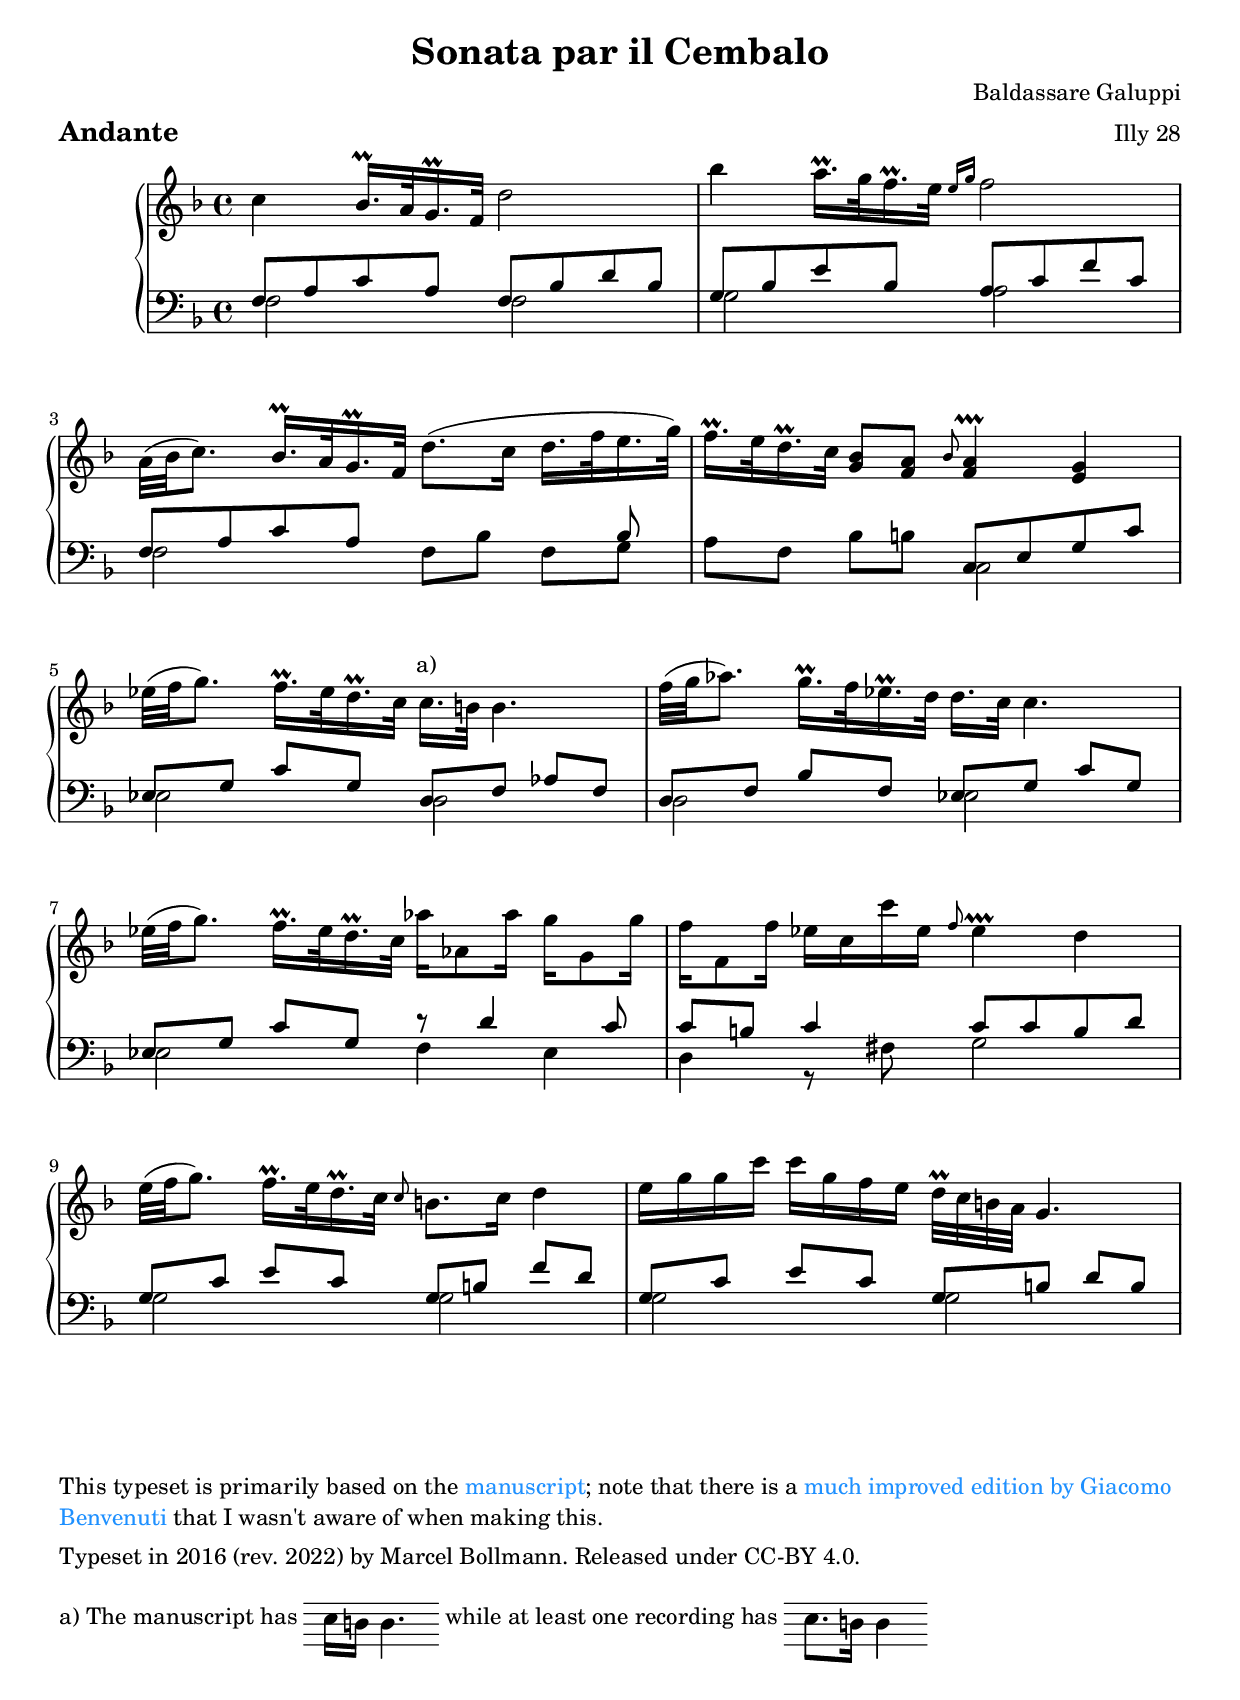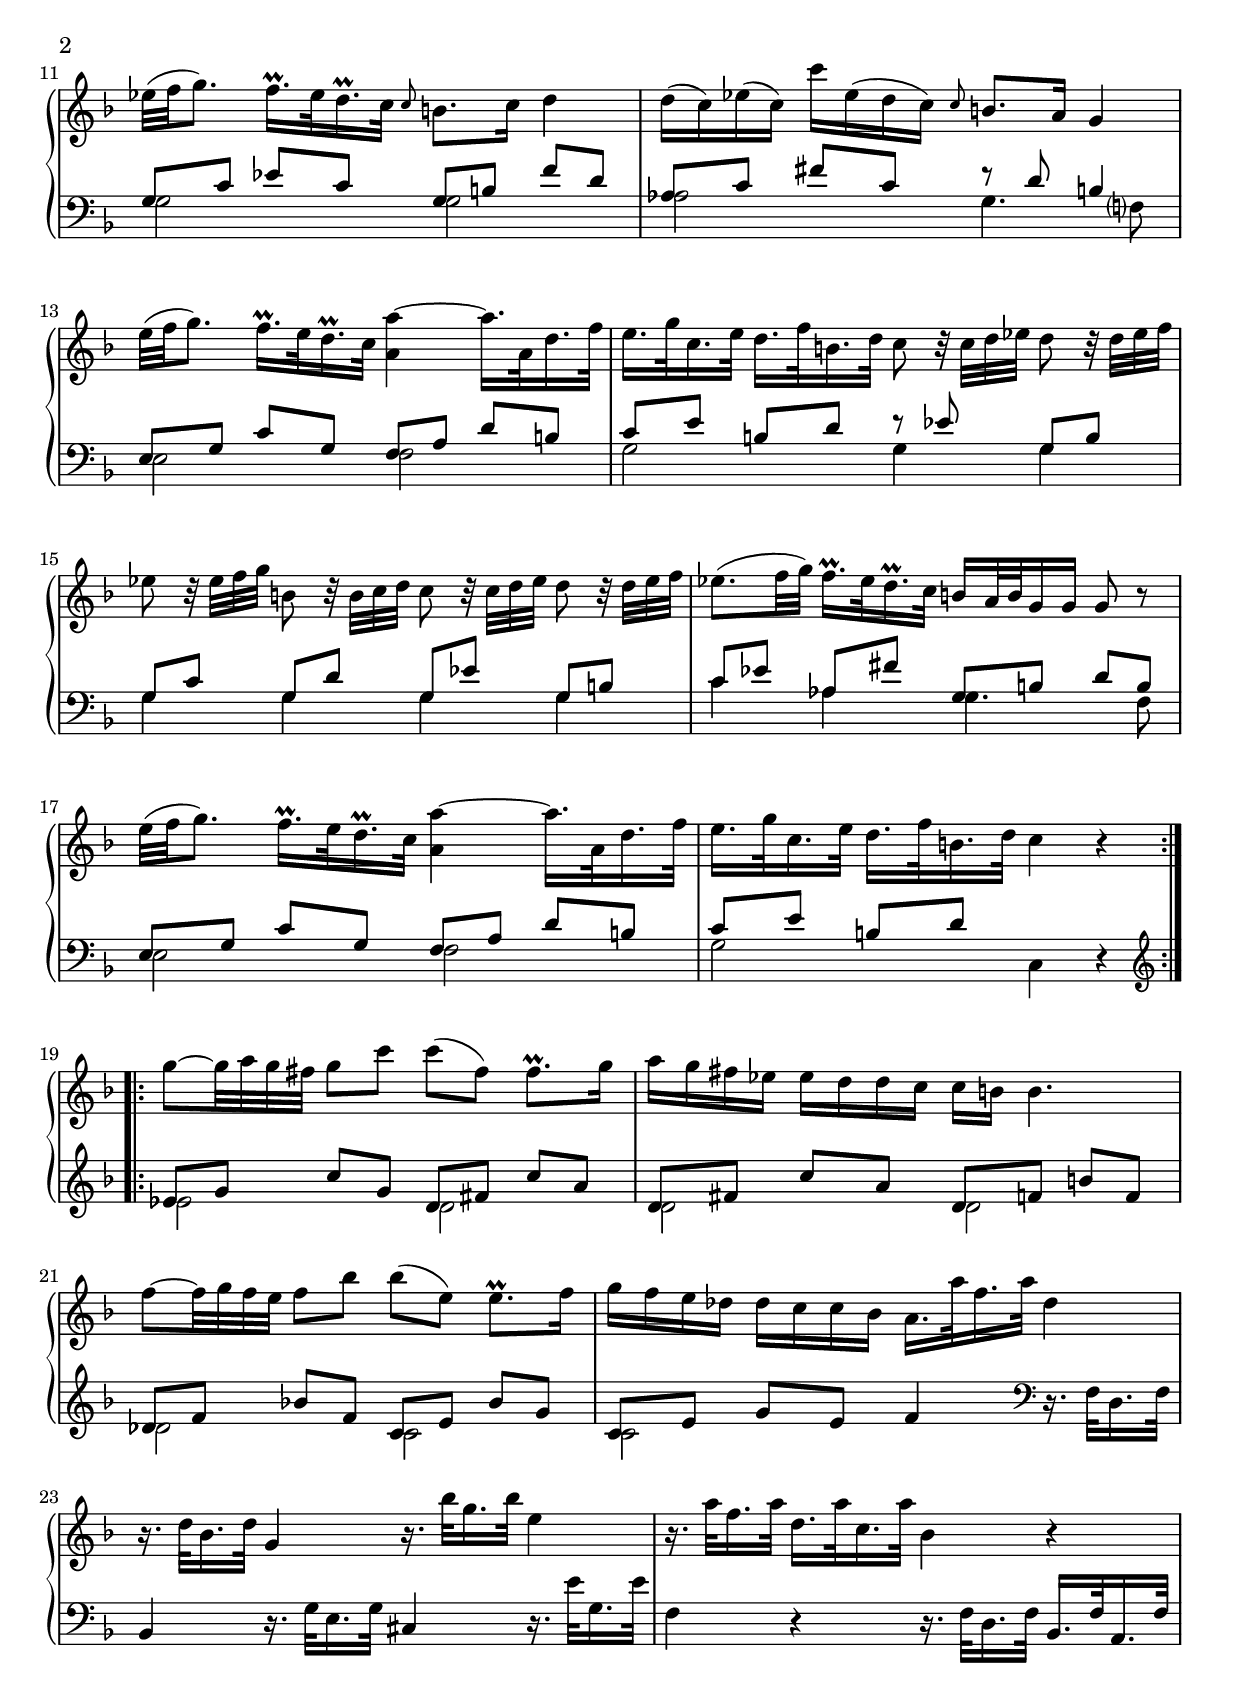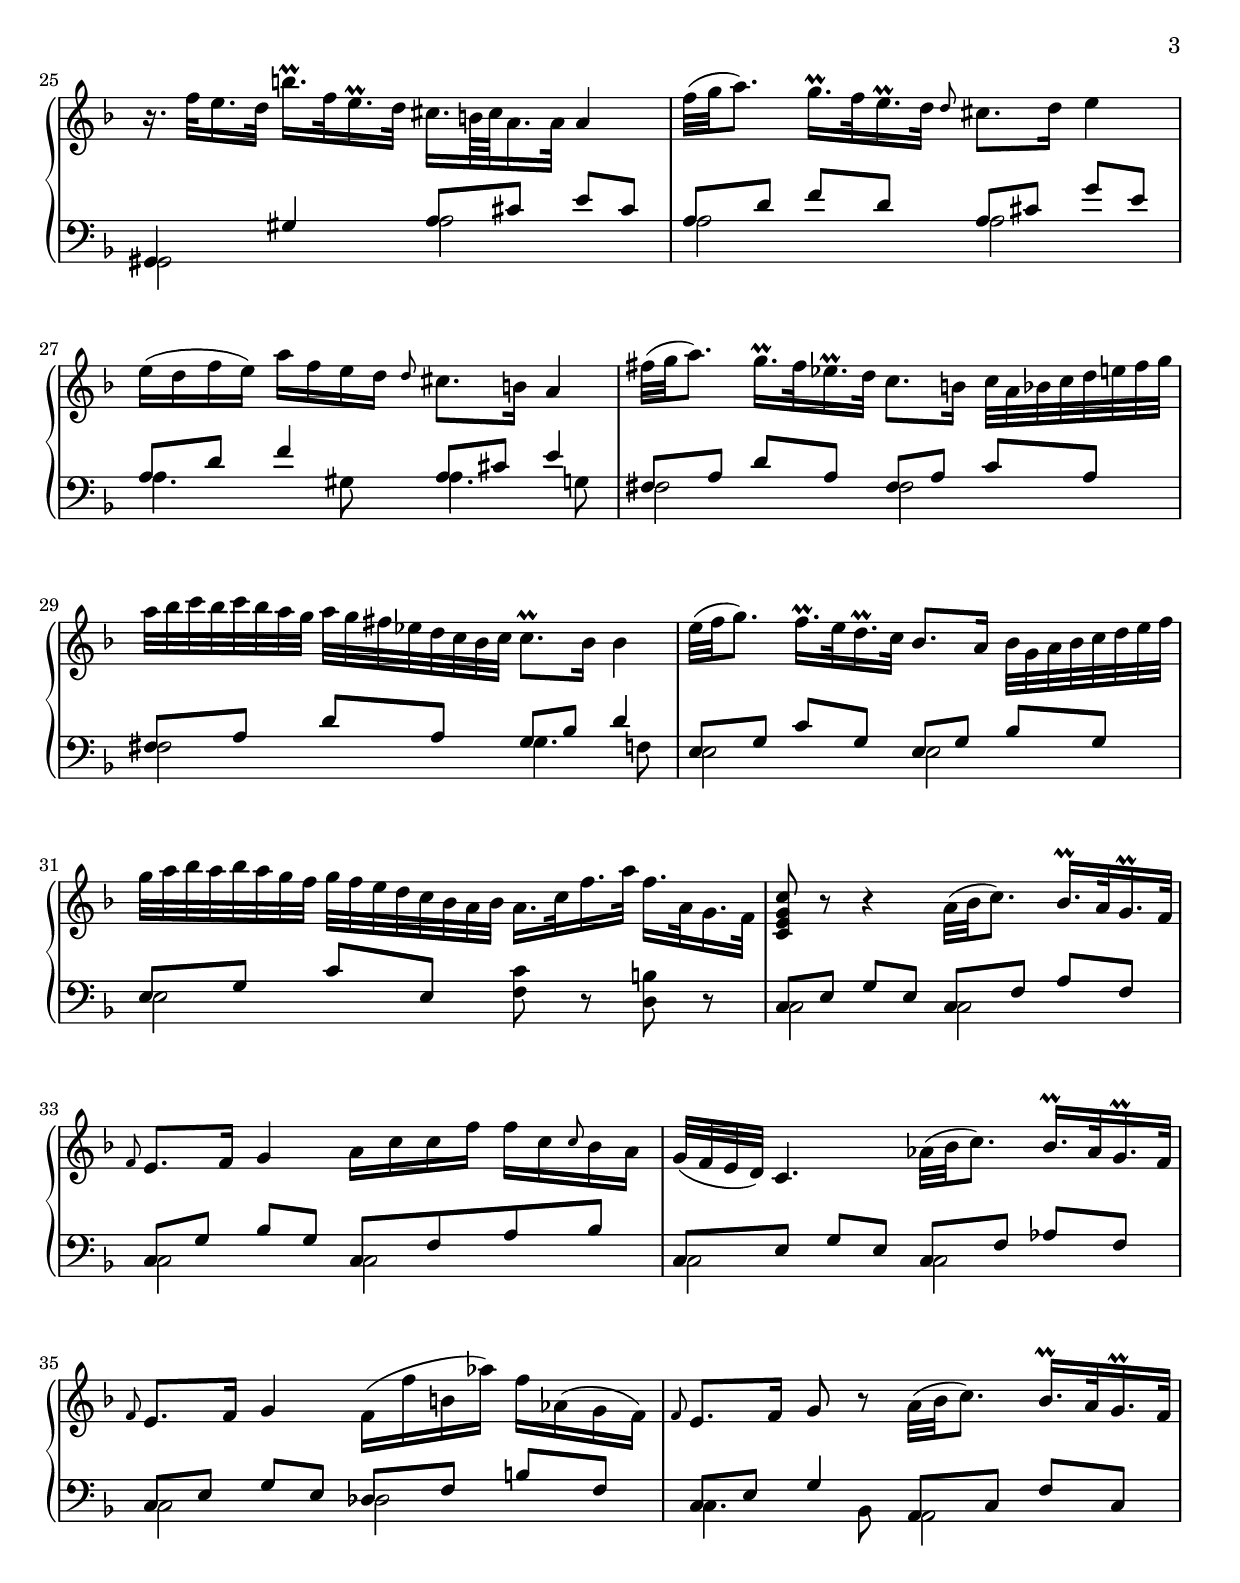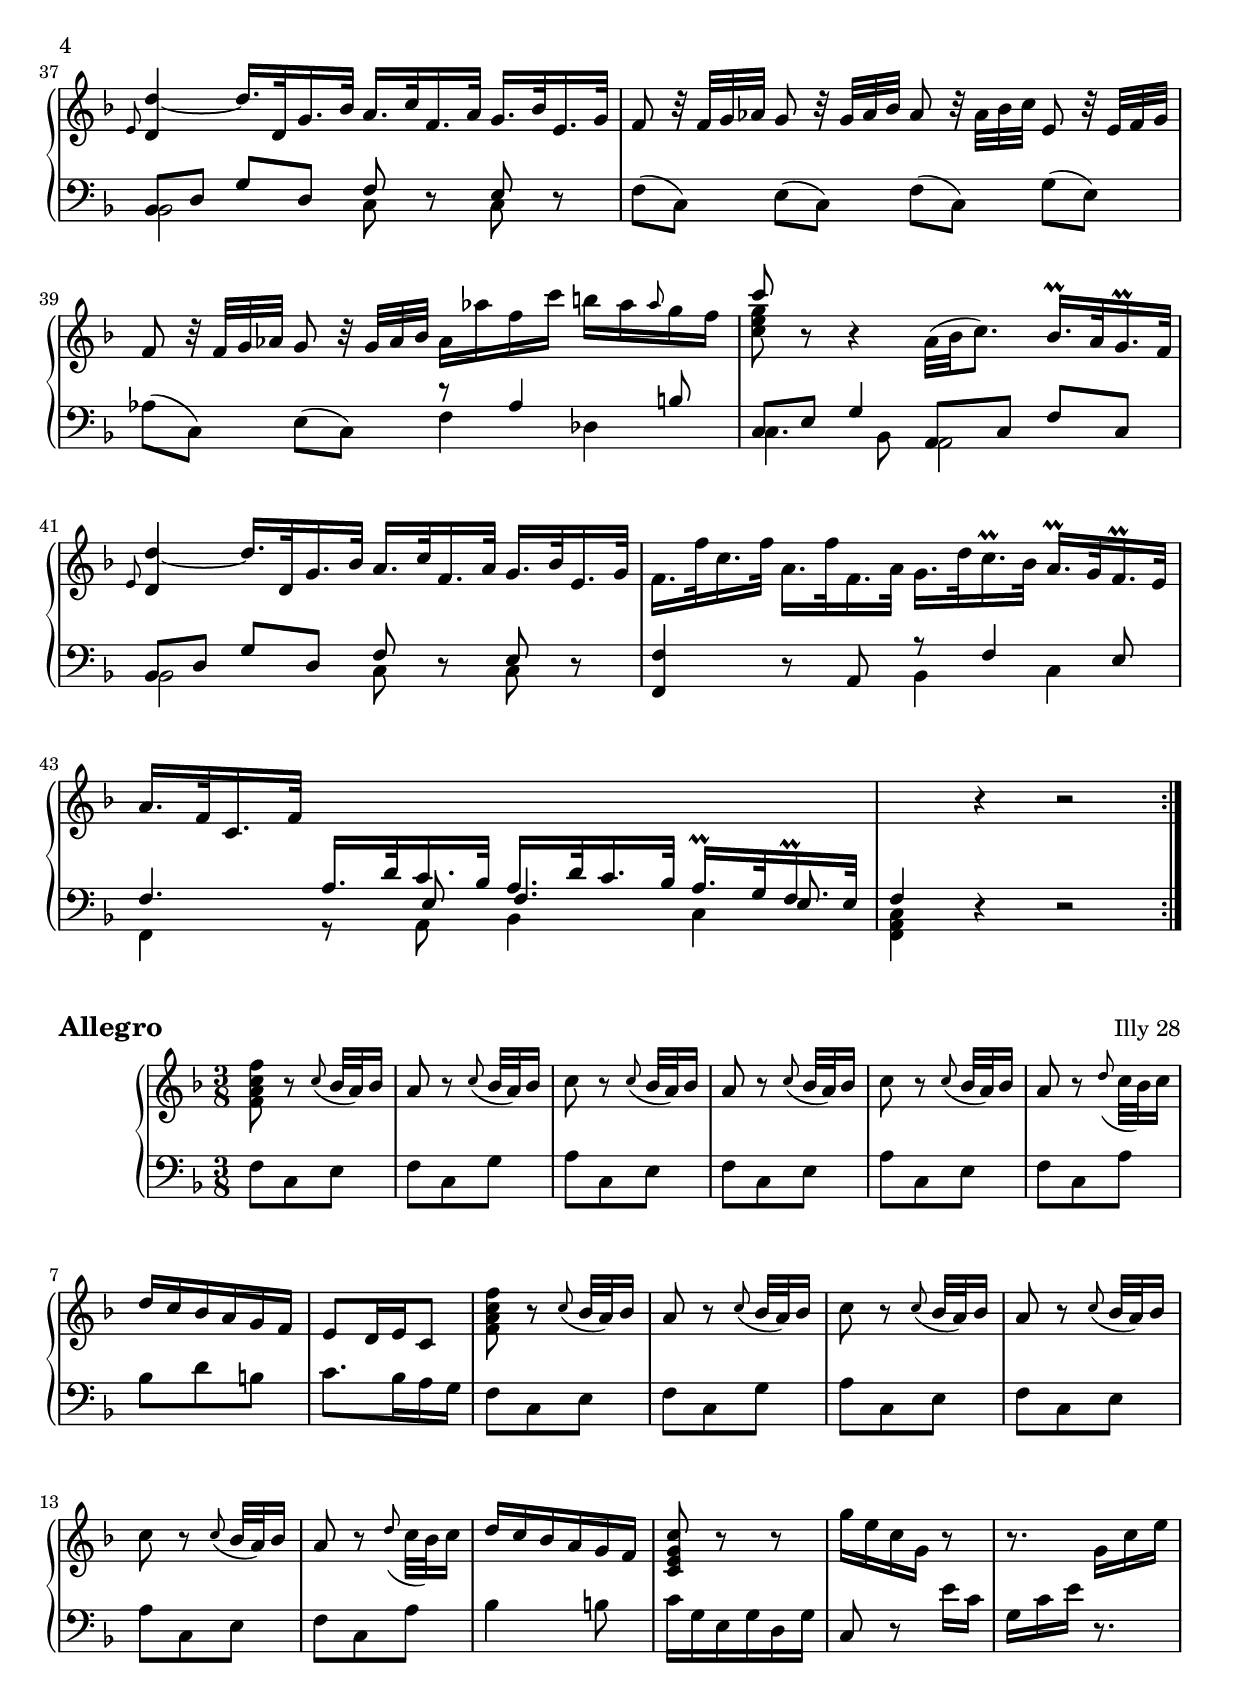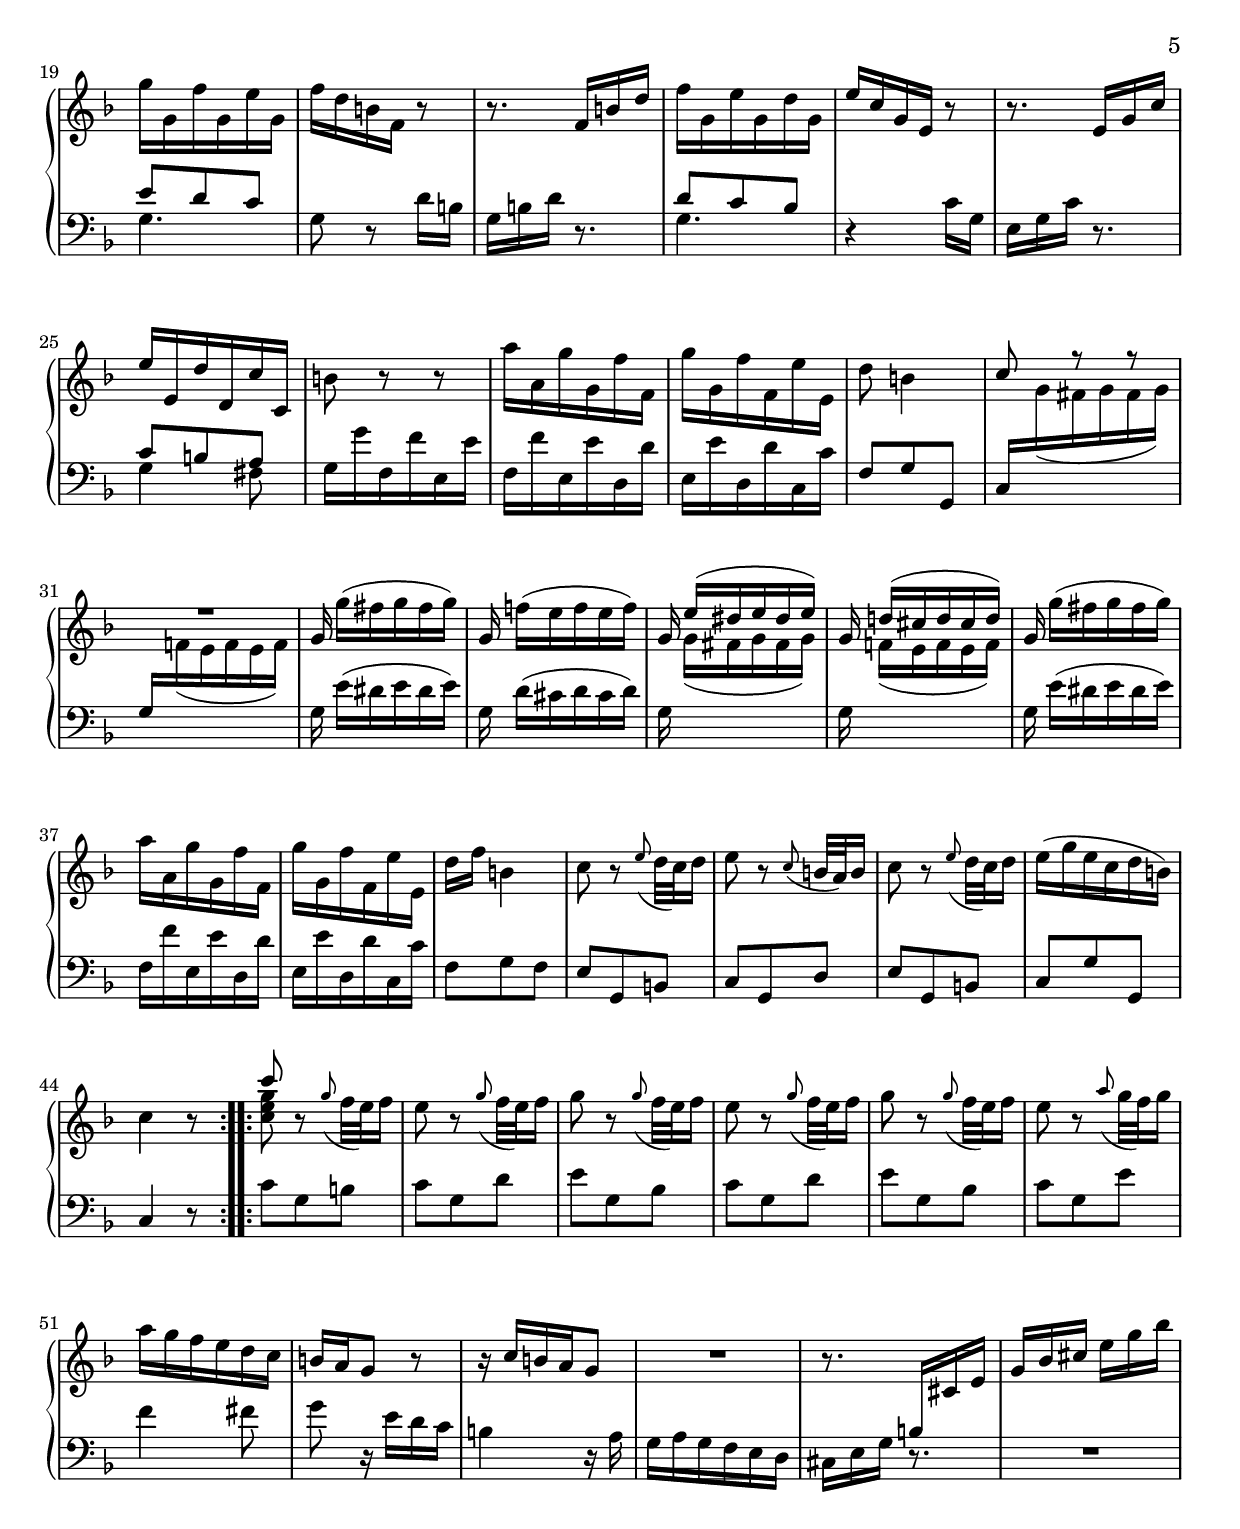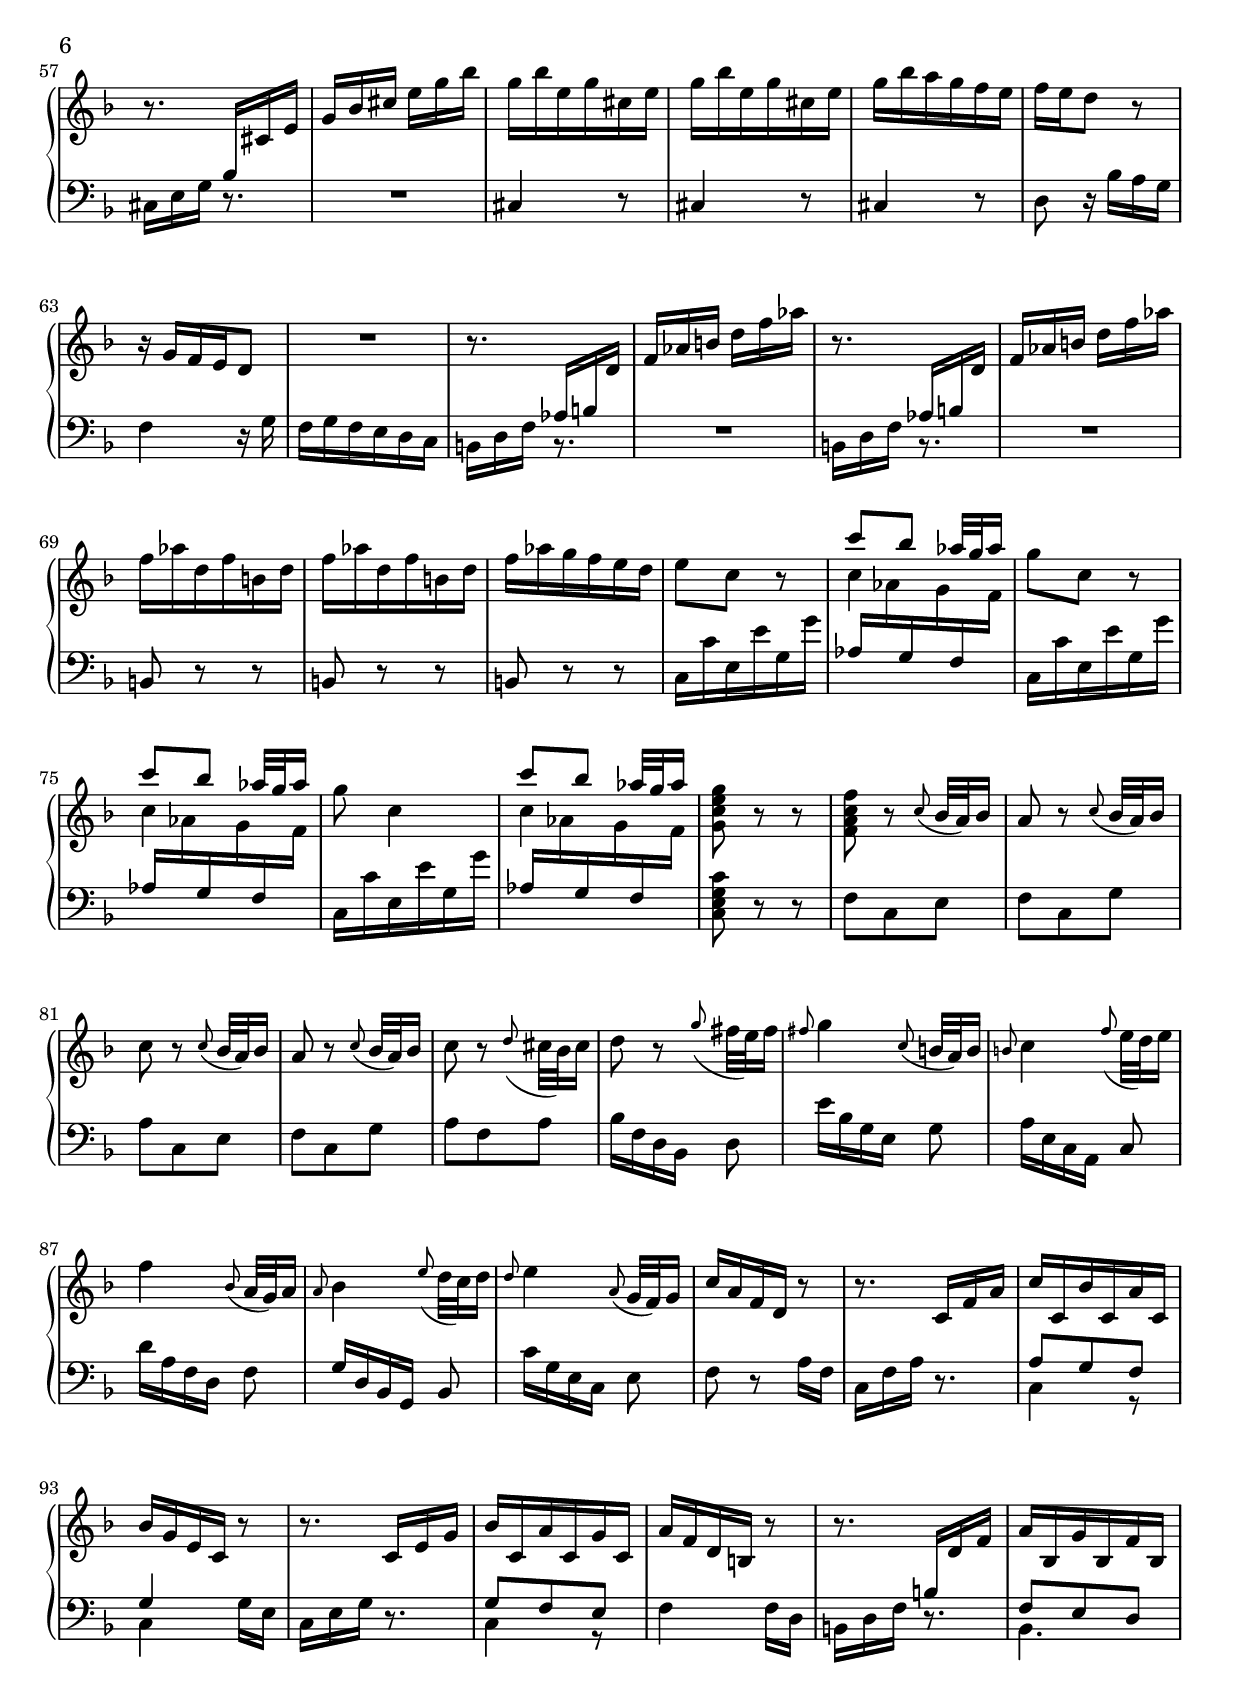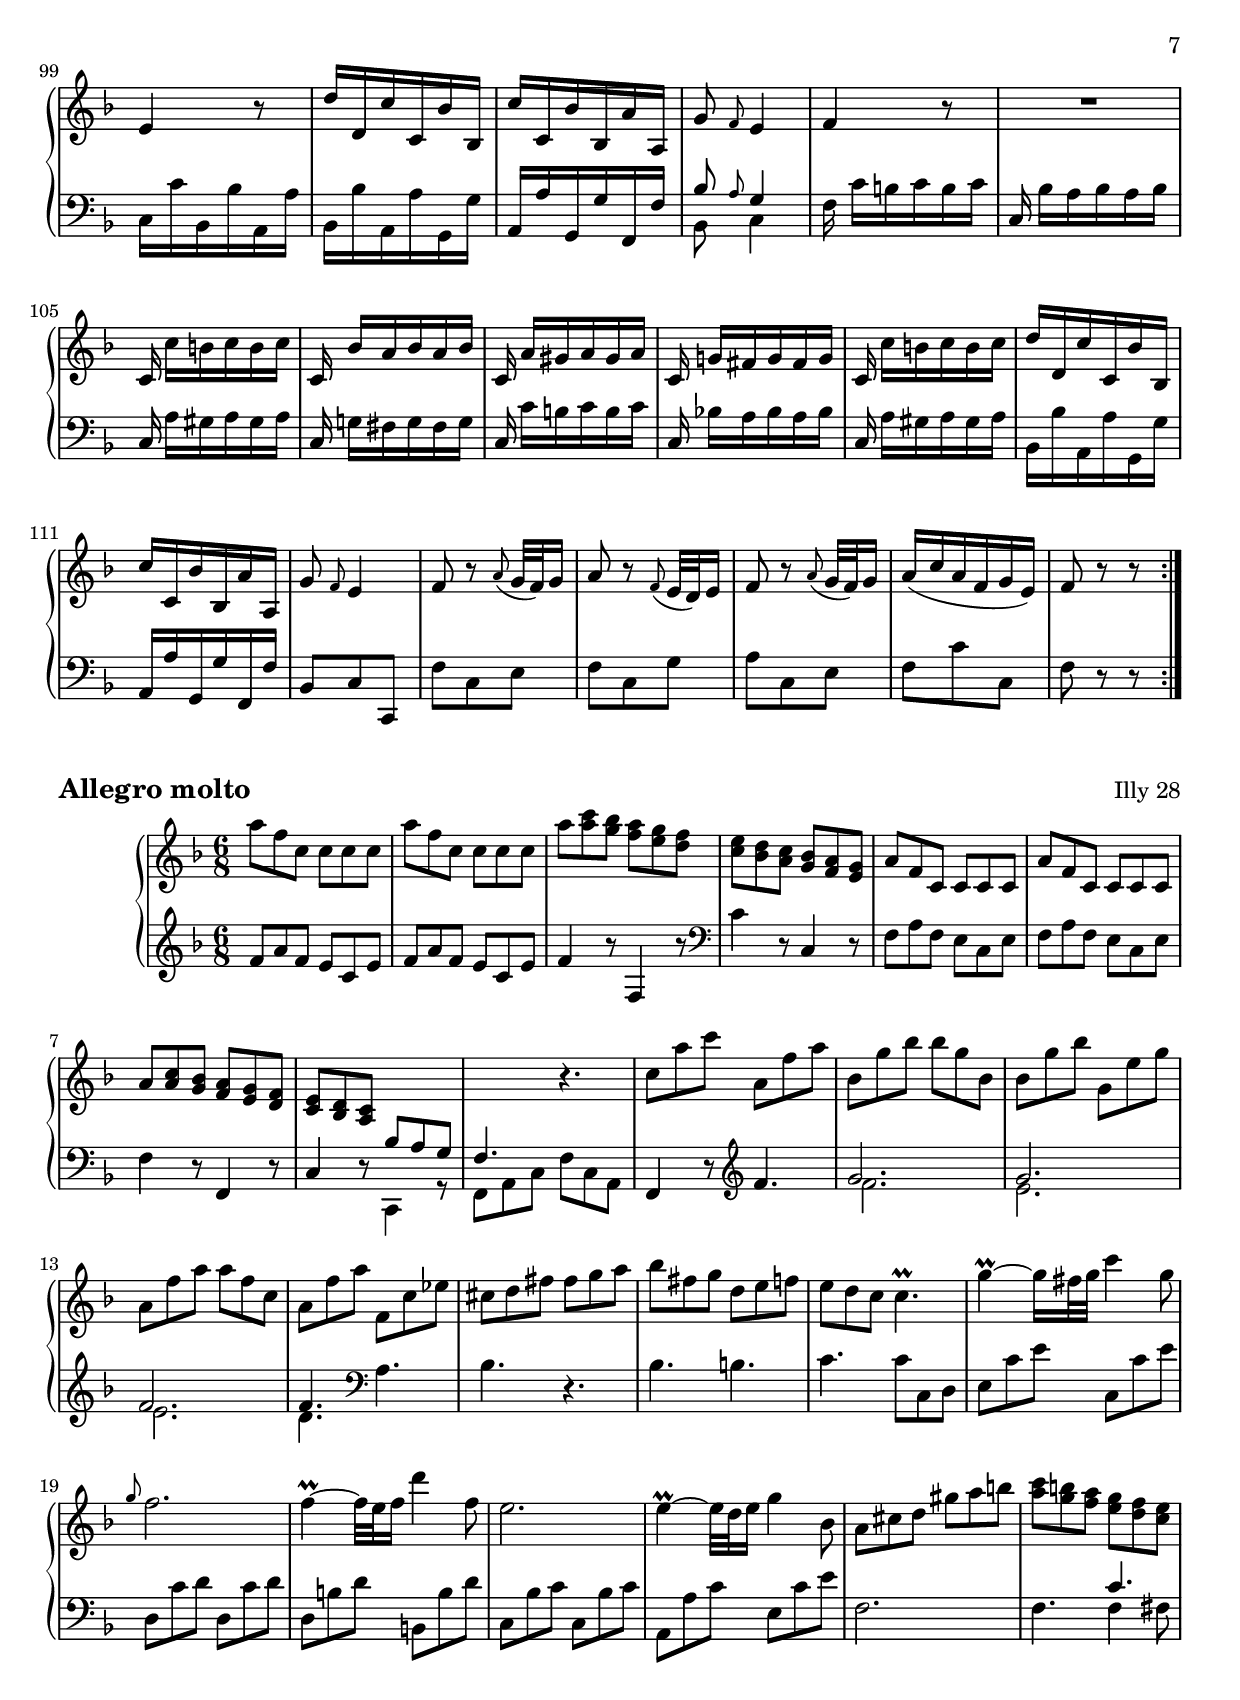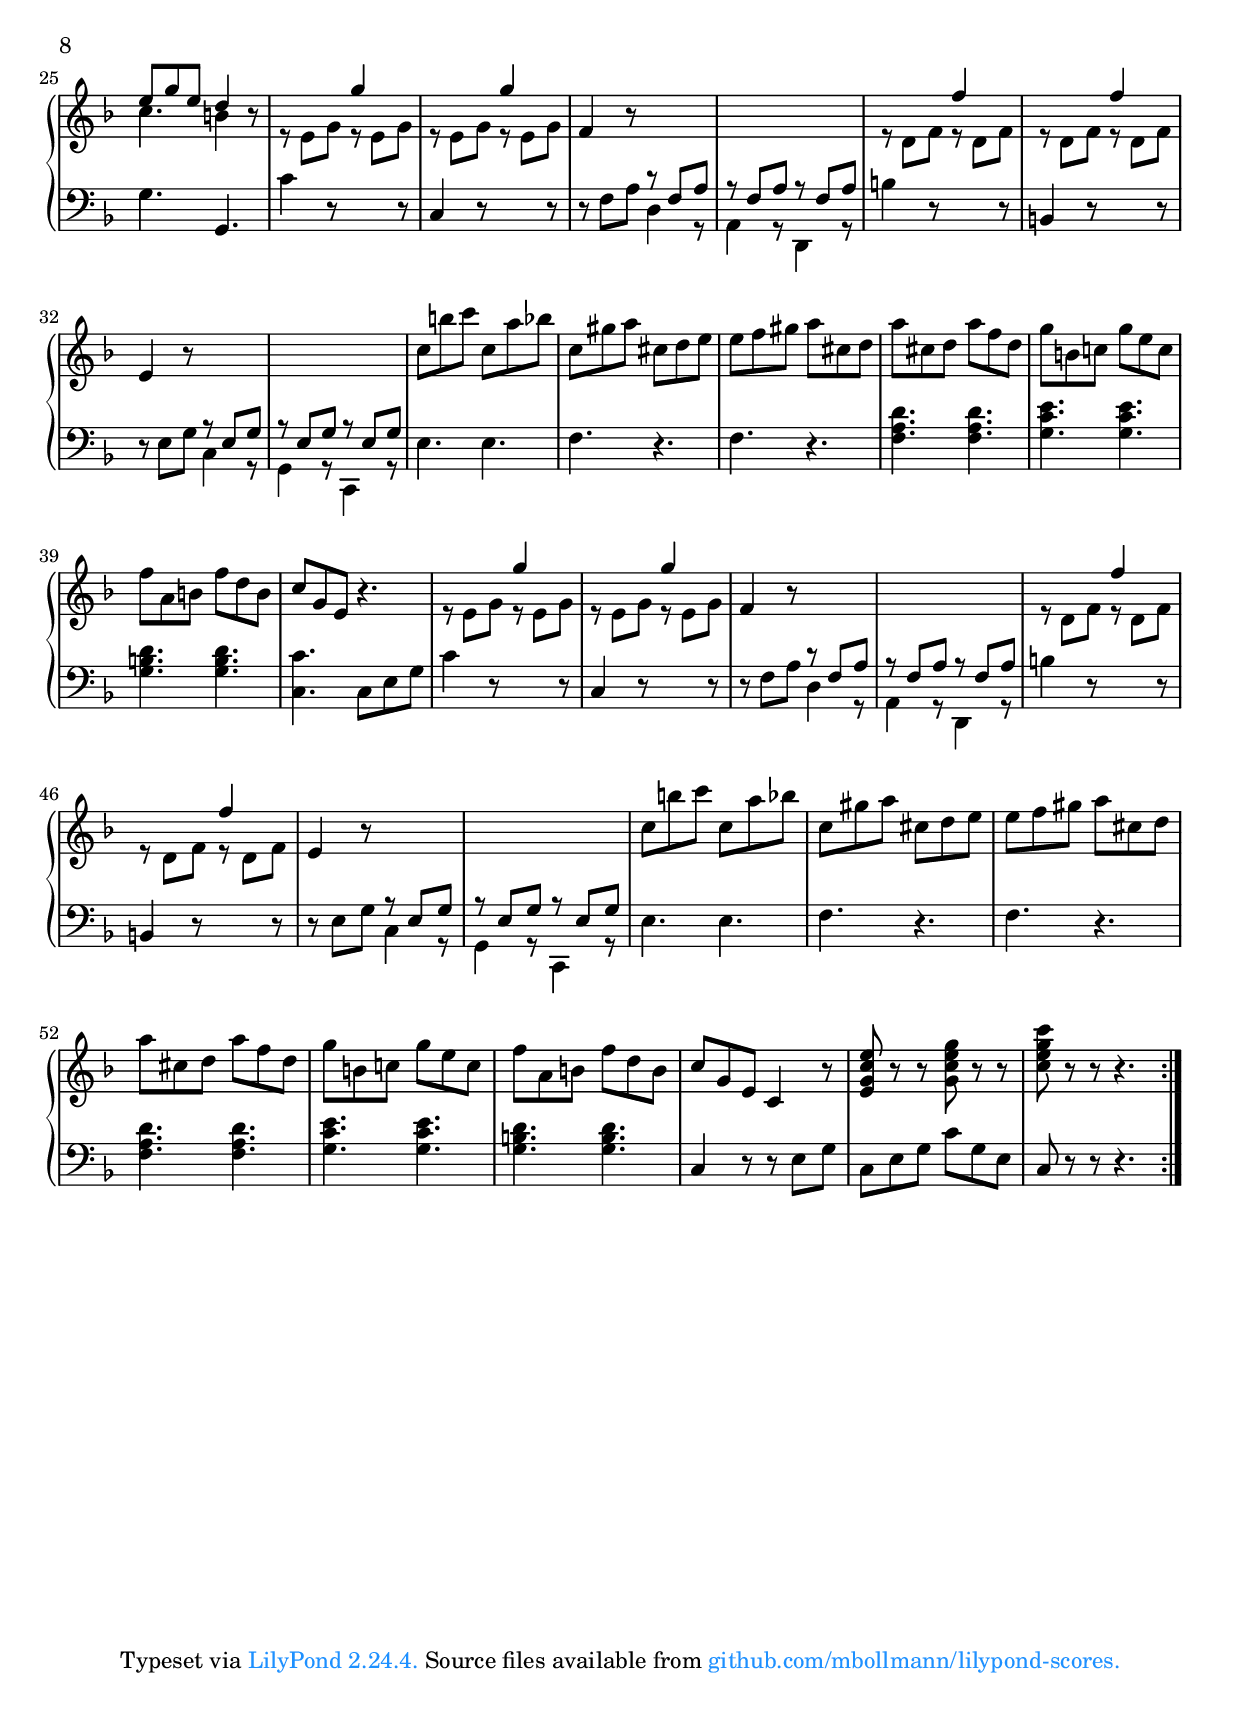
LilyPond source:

\version "2.23.4"  % necessary for upgrading to future LilyPond versions.

#(set-default-paper-size "a4")
#(ly:set-option 'point-and-click #f)

\header {
  title = "Sonata par il Cembalo"
  opus = "Illy 28"
  composer = "Baldassare Galuppi"
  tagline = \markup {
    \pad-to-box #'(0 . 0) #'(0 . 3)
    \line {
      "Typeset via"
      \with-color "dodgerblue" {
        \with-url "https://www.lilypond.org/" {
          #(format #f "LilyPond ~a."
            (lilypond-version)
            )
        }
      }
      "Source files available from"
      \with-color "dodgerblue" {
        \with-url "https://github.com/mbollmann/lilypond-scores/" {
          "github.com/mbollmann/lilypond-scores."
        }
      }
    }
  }
}

\paper{
  %indent = 0.0
  top-margin = 1\cm
  bottom-margin = 1\cm
  %max-systems-per-page = #6
  ragged-bottom = ##t
  system-system-spacing.basic-distance = #14
  footnote-separator-markup = \markup \null

  scoreTitleMarkup = \markup {
      \fill-line {
        \fontsize #1.5 \bold \fromproperty #'header:piece
        \fromproperty #'header:opus
      }
  }
}

orn = \prall
makeBlank = { \omit Staff.TimeSignature \omit Staff.Clef }

\version "2.23.4"  % necessary for upgrading to future LilyPond versions.

upper = \relative c'' {
  \clef treble
  \key f \major
  \time 4/4

\repeat volta 2 {
  c4 bes16.^\orn a32 g16.^\orn f32 d'2 |
  bes'4 a16.^\orn g32 f16.^\orn e32 \grace{ e16 g } f2 |
  a,32( bes c8.) bes16.^\orn a32 g16.^\orn f32
      d'8.( c16 d16. f32 e16. g32) |
  f16.^\orn e32 d16.^\orn c32 <bes g>8 <a f> \grace{ bes8 } <a f>4^\prallprall <g e>4 |
  es'32( f g8.) f16.^\orn es32 d16.^\orn c32
      \footnote
          "a)" #'(0 . 2)
          \markup { "a) The manuscript has"
                    \score { \relative c'' { \makeBlank c16 b! b4. } \layout { indent = 0.0 } }
                    "while at least one recording has"
                    \score { \relative c'' { \makeBlank c8. b!16 b4 } \layout { indent = 0.0 } }
                  }
      c16. b32 b4. |
  f'32( g as8.) g16.^\orn f32 es16.^\orn d32 d16. c32 c4. |
  es32( f g8.) f16.^\orn es32 d16.^\orn c32 as'16 as,8 as'16 g16 g,8 g'16 |
  f16 f,8 f'16 es16 c c' es, \grace{ f8 } es4^\prallprall d4 |
  e32( f g8.) f16.^\orn e32 d16.^\orn c32 \grace{ c8 } b8. c16 d4 |
  e16 g g c c g f e d32^\orn c b a g4. |
  es'32( f g8.) f16.^\orn es32 d16.^\orn c32 \grace{ c8 } b8. c16 d4 |
  d16( c) es( c) c' es,( d c) \grace{ c8 } b8. a16 g4 |
  e'32( f g8.) f16.^\orn e32 d16.^\orn c32 <a' a,>4 ~ a16. a,32 d16. f32 |
  e16. g32 c,16. e32 d16. f32 b,16. d32 c8 r32 c d es d8 r32 d es f |
  es8 r32 es f g b,8 r32 b c d c8 r32 c d es d8 r32 d es f |
  es8.( f32 g) f16.^\orn es32 d16.^\orn c32 b16 a32 b g16 g g8 r8 |
  e'32( f g8.) f16.^\orn e32 d16.^\orn c32 <a' a,>4 ~ a16. a,32 d16. f32 |
  e16. g32 c,16. e32 d16. f32 b,16. d32 c4 r4 |
}
\repeat volta 2 {
  g'8 ~ g32 a g fis g8 c c( fis,) fis8.^\orn g16 |
  a16 g fis es es d d c c b b4. |
  f'8 ~ f32 g f e f8 bes bes( e,) e8.^\orn f16 |
  g16 f e des des c c bes a16. a'32 f16. a32 des,4 |
  r16. d32 bes16. d32 g,4 r16. bes'32 g16. bes32 e,4 |
  r16. a32 f16. a32 d,16. a'32 c,16. a'32 bes,4 r4 |
  r16. f'32 e16. d32 b'16.^\orn f32 e16.^\orn d32 cis16. b64 cis a16. a32 a4 |
  f'32( g a8.) g16.^\orn f32 e16.^\orn d32 \grace{ d8 } cis8. d16 e4 |
  e16( d f e) a f e d \grace{ d8 } cis8. b16 a4 |
  fis'32( g a8.) g16.^\orn fis32 es16.^\orn d32 c8. b16 c32 a bes c d e fis g |
  a32 bes c bes c bes a g a g fis es d c bes c c8.^\orn bes16 bes4 |
  e32( f g8.) f16.^\orn e32 d16.^\orn c32 bes8. a16 bes32 g a bes c d e f |
  g32 a bes a bes a g f g f e d c bes a bes a16. c32 f16. a32 f16. a,32 g16. f32 |
  <c e g c>8 r r4 a'32( bes c8.) bes16.^\orn a32 g16.^\orn f32 |
  \grace{ f8 } e8. f16 g4 a16 c c f f c \grace{ c8 } bes16 a |
  g32( f e d) c4. as'32( bes c8.) bes16.^\orn as32 g16.^\orn f32 |
  \grace{ f8 } e8. f16 g4 f16( f' b, as') f as,( g f) |
  \grace{ f8 } e8. f16 g8 r a32( bes c8.) bes16.^\orn a32 g16.^\orn f32 |
  \grace{ e8 } <d d'>4 ~ d'16. d,32 g16. bes32 a16. c32 f,16. a32 g16. bes32 e,16. g32 |
  f8 r32 f g as g8 r32 g as bes as8 r32 as bes c e,8 r32 e f g |
  f8 r32 f g as g8 r32 g as bes as16 as' f c' b as \grace{ as8 } g16 f |
  << {c'8} \\ {<g e c>8} >> r8 r4 a,32( bes c8.) bes16.^\orn a32 g16.^\orn f32 |
  \grace{ e8 } <d d'>4 ~ d'16. d,32 g16. bes32 a16. c32 f,16. a32 g16. bes32 e,16. g32 |
  f16. f'32 c16. f32 a,16. f'32 f,16. a32 g16. d'32 c16.^\orn bes32 a16.^\orn g32 f16.^\orn e32 |
  a16. f32 c16. f32 \change Staff = "lower" \voiceOne a,16. d32 c16. bes32 a16. d32 c16. bes32
      a16.^\orn g32 f16.^\orn e32 |
  f4 \change Staff = "upper" \oneVoice r4 r2 |
}
}

lower = \relative c {
  \clef bass
  \key f \major
  \time 4/4

\repeat volta 2 {
  \voiceOne
  f8 a c a f bes d bes |
  g bes e bes a c f c |
  f, a c a \voiceTwo f[ bes] f[ g] |
  a[ f] bes[ b] \voiceOne c, e g c |
  es,[ g] c[ g] d[ f] as[ f] |
  d[ f] bes[ f] es[ g] c[ g] |
  es[ g] c[ g] r8 d'4 c8 |
  c b c4 c8 c b d |
  g,8[ c] e[ c] g[ b] f'[ d] |
  g,[ c] e[ c] g[ b] d[ b] |
  g[ c] es[ c] g[ b] f'[ d] |
  as[ c] fis[ c] r d b4 |
  e,8[ g] c[ g] f[ a] d[ b] |
  c[ e] b[ d] r es g,[ b] |
  g[ c] g[ d'] g,[ es'] g,[ b] |
  c[ es] as,[ fis'] g,[ b] d[ b] |
  e,[ g] c[ g] f[ a] d[ b] |
  c[ e] b[ d] s2 |
}
\repeat volta 2 {
  \clef treble
  es8[ g] c[ g] d[ fis] c'[ a] |
  d,[ fis] c'[ a] d,[ f] b[ f] |
  des[ f] bes![ f] c[ e] bes'[ g] |
  \oneVoice
  c,[ e] g[ e] f4 \clef bass r16. f,32 d16. f32 |
  bes,4 r16. g'32 e16. g32 cis,4 r16. e'32 g,16. e'32 |
  f,4 r4 r16. f32 d16. f32 bes,16. f'32 a,16. f'32 |
  \voiceOne
  gis,4 gis' a8[ cis] e[ cis] |
  a[ d] f[ d] a[ cis] g'[ e] |
  a,[ d] f4 a,8[ cis] e4 |
  fis,8[ a] d[ a] fis[ a] c[ a] |
  fis[ a] d[ a] g[ bes] d4 |
  e,8[ g] c[ g] e[ g] bes[ g] |
  e[ g] c[ e,] s2 |
  c8[ e] g[ e] c[ f] a[ f] |
  c[ g'] bes[ g] c, f a bes |
  c,[ e] g[ e] c[ f] as[ f] |
  c[ e] g[ e] des[ f] b[ f] |
  c[ e] g4 a,8[ c] f[ c] |
  bes[ d] g[ d] f \oneVoice r \voiceOne e \oneVoice r \voiceOne |
  \oneVoice f8([ c)] e([ c)] f([ c)] g'([ e)] |
  as([ c,)] e([ c)] \voiceOne r8 as'4 b8 |
  c,8 e g4 a,8[ c] f[ c] |
  bes[ d] g[ d] f \oneVoice r \voiceOne e \oneVoice r \voiceOne |
  s2 r8 f4 e8 |
  f4. \voiceThree e8 f4. e8 |
  s1 |
}
}

lowerBass = \relative c {
  \clef bass
  \key f \major
  \time 4/4

\repeat volta 2 {
  \voiceTwo
  f2 f |
  g a |
  f \voiceOne s4. bes8 |
  s2 \voiceTwo c,2 |
  es d |
  d es |
  es f4 es |
  d4 r8 fis g2 |
  g g |
  g g |
  g g |
  as g4. f?8 |
  e2 f |
  g g4 g |
  g g g g |
  c as g4. f8 |
  e2 f |
  g c,4 \oneVoice r4 |
}
\repeat volta 2 {
  \voiceTwo
  es'2 d |
  d d |
  des c |
  c s |
  s1*2 |
  gis,2 a' |
  a a |
  a4. gis8 a4. g8 |
  fis2 fis |
  fis g4. f8 |
  e2 e |
  e \oneVoice <c' f,>8 r <b d,>8 r \voiceTwo |
  c,2 c |
  c c |
  c c |
  c des |
  c4. bes8 a2 |
  bes2 c8 s c s |
  s1 |
  s2 f4 des4 |
  c4. bes8 a2 |
  bes2 c8 s c s |
  \oneVoice <f f,>4 r8 a, \voiceTwo bes4 c4 |
  f,4 r8 a bes4 c4 |
  <f, a c>4 \oneVoice r4 r2 |
}
}


firstMovement = \score {
  \header { piece = "Andante" }
  \new GrandStaff <<
    \set GrandStaff.instrumentName = #""
    \set GrandStaff.connectArpeggios = ##t
    \new Staff = "upper" <<
      \new Voice = "melody" { \upper }
    >>
    \new Staff = "lower" <<
      \new Voice = "accompaniment" { \lower }
      \new Voice = "bass" { \lowerBass }
    >>
  >>
  \layout {
    \context {
      \GrandStaff
      \accepts "Lyrics"
    }
    \context {
      \Lyrics
      \consists "Bar_engraver"
    }
    \context {
      \Score
      \override Footnote.annotation-line = ##f
    }
  }
}

\version "2.23.4"  % necessary for upgrading to future LilyPond versions.

oldStyleTurn = #(define-music-function
    (pA pB pC pD) (ly:pitch? ly:pitch? ly:pitch? ly:pitch?)
  "Make an old-style turn out of four sequential pitches."
(make-music
  'SequentialMusic
  'elements
  (list (make-music
          'GraceMusic
          'element
          (make-music
            'SequentialMusic
            'elements
            (list (make-music
                    'SequentialMusic
                    'elements
                    '())
                  (make-music
                    'SequentialMusic
                    'elements
                    (list (make-music
                            'NoteEvent
                            'articulations
                            (list (make-music
                                    'SlurEvent
                                    'span-direction
                                    -1))
                            'pitch
                            pA
                            'duration
                            (ly:make-duration 3 0 1))))
                  (make-music
                    'SequentialMusic
                    'elements
                    '()))))
        (make-music
          'NoteEvent
          'pitch
          pB
          'duration
          (ly:make-duration 5 0 1))
    (make-music
          'NoteEvent
          'articulations
          (list (make-music
                  'SlurEvent
                  'span-direction
                  1))
          'pitch
          pC
          'duration
          (ly:make-duration 5 0 1))
    (make-music
          'NoteEvent
          'pitch
          pD
          'duration
          (ly:make-duration 4 0 1))
        ))
  )

switchToUpper = #(define-music-function
  (music)
  (ly:music?)
  #{
    \change Staff = "upper" \voiceTwo #music \change Staff = "lower" \oneVoice
  #}
)

switchToLower = #(define-music-function
  (music)
  (ly:music?)
  #{
    \change Staff = "lower" \voiceOne #music \change Staff = "upper" \oneVoice
  #}
)

upper = \relative c' {
  \clef treble
  \key f \major
  \time 3/8

\repeat volta 2 {
  \repeat unfold 2 {
    <f a c f>8 r \oldStyleTurn c' bes a bes |
    a8 r \oldStyleTurn c bes a bes |
    c8 r \oldStyleTurn c bes a bes |
    a8 r \oldStyleTurn c bes a bes |
    c8 r \oldStyleTurn c bes a bes |
    a8 r \oldStyleTurn d c bes c |
    d16 c bes a g f |
  }
  \alternative {
    { e8 d16 e c8 | }
    { <c e g c>8 r r | }
  }
  g''16 e c g r8 |
  r8. g16 c e |
  g g, f' g, e' g, |
  f' d b f r8 |
  r8. f16 b d |
  f g, e' g, d' g, |
  e' c g e r8 |
  r8. e16 g c |
  e e, d' d, c' c, |
  % manuscript page break
  b'8 r r |
  a'16 a, g' g, f' f, |
  g' g, f' f, e' e, |
  d'8 b4 |
  \voiceOne
  c8 r r |
  R1*3/8 |
  \oneVoice
  g16 g'([ fis g fis g)] |
  g,16 f'!([ e f e f)] |
  \voiceOne
  g,16 e'([ dis e dis e)] |
  g,16 d'!([ cis d cis d)] |
  \oneVoice
  g,16 g'([ fis g fis g)] |
  a16 a, g' g, f' f, |
  g' g, f' f, e' e, |
  d' f b,4 |
  c8 r \oldStyleTurn e d c d |
  e8 r \oldStyleTurn c b a b |
  c8 r \oldStyleTurn e d c d |
  e16( g e c d b) |
  c4 r8 |
}
\repeat volta 2 {
  << { c'8 } \\ { <g e c>8 } >> r8 \oldStyleTurn g f e f |
  e8 r \oldStyleTurn g f e f |
  g8 r \oldStyleTurn g f e f |
  e8 r \oldStyleTurn g f e f |
  g8 r \oldStyleTurn g f e f |
  e8 r \oldStyleTurn a g f g |
  a16 g f e d c |
  b a g8 r |
  r16 c b a g8 |
  R1*3/8 |
  r8. \change Staff = "lower" \voiceOne b,16[ \change Staff = "upper" cis e] \oneVoice |
  g[ bes cis] e[ g bes] |
  r8. \change Staff = "lower" \voiceOne bes,,16[ \change Staff = "upper" cis e] \oneVoice |
  g[ bes cis] e[ g bes] |
  g bes e, g cis, e |
  g bes e, g cis, e |
  g bes a g f e |
  f e d8 r |
  r16 g, f e d8 |
  R1*3/8 |
  r8. \change Staff = "lower" \voiceOne as16[ b \change Staff = "upper" d] \oneVoice |
  f[ as b] d[ f as] |
  r8. \change Staff = "lower" \voiceOne as,,16[ b \change Staff = "upper" d] \oneVoice |
  f[ as b] d[ f as] |
  f as d, f b, d |
  f as d, f b, d |
  f as g f e d |
  e8 c r |
  << { c'8[ bes] as32[ g as16] } \\ { c,4 s8 } >> |
  g'8 c, r |
  << { c'8[ bes] as32[ g as16] } \\ { c,4 s8 } >> |
  g'8 c,4 |
  << { c'8[ bes] as32[ g as16] } \\ { c,4 s8 } >> |
  <g c e g>8 r r |
  <f a c f>8 r \oldStyleTurn c' bes a bes |
  a8 r \oldStyleTurn c bes a bes |
  c8 r \oldStyleTurn c bes a bes |
  a8 r \oldStyleTurn c bes a bes |
  c8 r \oldStyleTurn d cis bes cis |
  d8 r \oldStyleTurn g fis e fis |
  \grace{ fis8 } g4 \oldStyleTurn c, b a b |
  \grace{ b8 } c4 \oldStyleTurn f e d e |
  f4 \oldStyleTurn bes, a g a |
  \grace{ a8 } bes4 \oldStyleTurn e d c d |
  \grace{ d8 } e4 \oldStyleTurn a, g f g |
  c16[ a f d] r8 |
  r8. c16[ f a] |
  c c, bes' c, a' c, |
  bes'[ g e c] r8 |
  r8. c16[ e g] |
  bes c, a' c, g' c, |
  a'[ f d b] r8 |
  r8. \change Staff = "lower" \voiceOne b16[ \change Staff = "upper" d f] \oneVoice |
  a16 bes, g' bes, f' bes, |
  e4 r8 |
  d'16 d, c' c, bes' bes, |
  c' c, bes' bes, a' a, |
  g'8 \grace{ f } e4 |
  f4 r8 |
  R1*3/8 |
  c16 c'[ b c b c] |
  c, bes'[ a bes a bes] |
  c, a'[ gis a gis a] |
  c, g'![ fis g fis g] |
  c, c'[ b c b c] |
  d d, c' c, bes' bes, |
  c' c, bes' bes, a' a, |
  g'8 \grace { f } e4 |
  f8 r \oldStyleTurn a g f g |
  a8 r \oldStyleTurn f e d e |
  f8 r \oldStyleTurn a g f g |
  a16( c a f g e) |
  f8 r r |
}
}

lower = \relative c {
  \clef bass
  \key f \major
  \time 3/8

\repeat volta 2 {
  \repeat unfold 2 {
    f8 c e |
    f c g' |
    a c, e |
    f c e |
    a c, e |
    f c a' |
  }
  \alternative {
    { bes d b | c8. bes16 a g | }
    { bes4 b8 | c16 g e g d g | }
  }
  c,8 r e'16 c |
  g c e r8. |
  << { e8 d c } \\ { g4. } >> |
  g8 r d'16 b |
  g b d r8. |
  << { d8 c bes } \\ { g4. } >> |
  r4 c16 g |
  e g c r8. |
  << { c8 b a } \\ { g4 fis8 } >> |
  % manuscript page break
  g16 g' f, f' e, e' |
  f, f' e, e' d, d' |
  e, e' d, d' c, c' |
  f,8 g g, |
  c16 \switchToUpper { g''( fis g fis g) } |
  g,16 \switchToUpper { f'!( e f e f) } |
  g,16 e'([ dis e dis e)] |
  g, d'([ cis d cis d)] |
  g,16 \switchToUpper { g'([ fis g fis g)] } |
  g,16 \switchToUpper { f'!([ e f e f)] } |
  g,16 e'([ dis e dis e)] |
  f,16 f' e, e' d, d' |
  e, e' d, d' c, c' |
  f,8 g f |
  e g, b |
  c g d' |
  e g, b |
  c g' g, |
  c4 r8 |
}
\repeat volta 2 {
  c'8 g b |
  c g d' |
  e g, bes |
  c g d' |
  e g, bes |
  c g e' |
  f4 fis8 |
  g8 r16 e d c |
  b4 r16 a |
  g a g f e d |
  cis[ e g] r8. |
  R1*3/8 |
  cis,16[ e g] r8. |
  R1*3/8 |
  cis,4 r8 |
  cis4 r8 |
  cis4 r8 |
  d8 r16 bes' a g |
  f4 r16 g |
  f g f e d c |
  b[ d f] r8. |
  R1*3/8 |
  b,16[ d f] r8. |
  R1*3/8 |
  b,8 r r |
  b8 r r |
  b8 r r |
  c16 c' e, e' g, g' |
  as, \switchToUpper{ as' } g, \switchToUpper{ g' } f, \switchToUpper{ f' } |
  c, c' e, e' g, g' |
  as, \switchToUpper{ as' } g, \switchToUpper{ g' } f, \switchToUpper{ f' } |
  c, c' e, e' g, g' |
  as, \switchToUpper{ as' } g, \switchToUpper{ g' } f, \switchToUpper{ f' } |
  <c, e g c>8 r r |
  f8 c e |
  f c g' |
  a c, e |
  f c g' |
  a f a |
  bes16[ f d bes] d8 |
  e'16[ bes g e] g8 |
  a16[ e c a] c8 |
  d'16[ a f d] f8 |
  g16[ d bes g] bes8 |
  c'16[ g e c] e8 |
  f8 r a16 f |
  c[ f a] r8. |
  << { a8 g f | g4 } \\ { c,4 r8 | c4 } >> g'16 e |
  c[ e g] r8. |
  << { g8 f e } \\ { c4 r8 } >> |
  f4 f16 d |
  b16[ d f] r8. |
  << { f8 e d } \\ { bes4. } >> |
  c16 c' bes, bes' a, a' |
  bes, bes' a, a' g, g' |
  a, a' g, g' f, f' |
  << { bes8 \grace{ a } g4 } \\ { bes,8 c4 } >> |
  f16 c'[ b c b c] |
  c, bes'[ a bes a bes] |
  c, a'[ gis a gis a] |
  c, g'![ fis g fis g] |
  c, c'[ b c b c] |
  c, bes'![ a bes a bes] |
  c, a'[ gis a gis a] |
  bes, bes' a, a' g, g' |
  a, a' g, g' f, f' |
  bes,8 c c,  |
  f' c e |
  f c g' |
  a c, e |
  f c' c, |
  f r r |
}
}

lowerBass = \relative c {
  \clef bass
  \key f \major
  \time 3/8

}


secondMovement = \score {
  \header { piece = "Allegro" }
  \new GrandStaff <<
    \set GrandStaff.instrumentName = #""
    \set GrandStaff.connectArpeggios = ##t
    \new Staff = "upper" <<
      \new Voice = "melody" { \upper }
    >>
    \new Staff = "lower" <<
      \new Voice = "accompaniment" { \lower }
      \new Voice = "bass" { \lowerBass }
    >>
  >>
  \layout {
    \context {
      \GrandStaff
      \accepts "Lyrics"
    }
    \context {
      \Lyrics
      \consists "Bar_engraver"
    }
    \context {
      \Score
      \override Footnote.annotation-line = ##f
    }
  }
}

\version "2.23.4"  % necessary for upgrading to future LilyPond versions.

oldStyleTurn = #(define-music-function
    (pA pB pC pD) (ly:pitch? ly:pitch? ly:pitch? ly:pitch?)
  "Make an old-style turn out of four sequential pitches."
(make-music
  'SequentialMusic
  'elements
  (list (make-music
          'GraceMusic
          'element
          (make-music
            'SequentialMusic
            'elements
            (list (make-music
                    'SequentialMusic
                    'elements
                    '())
                  (make-music
                    'SequentialMusic
                    'elements
                    (list (make-music
                            'NoteEvent
                            'articulations
                            (list (make-music
                                    'SlurEvent
                                    'span-direction
                                    -1))
                            'pitch
                            pA
                            'duration
                            (ly:make-duration 3 0 1))))
                  (make-music
                    'SequentialMusic
                    'elements
                    '()))))
        (make-music
          'NoteEvent
          'pitch
          pB
          'duration
          (ly:make-duration 5 0 1))
    (make-music
          'NoteEvent
          'articulations
          (list (make-music
                  'SlurEvent
                  'span-direction
                  1))
          'pitch
          pC
          'duration
          (ly:make-duration 5 0 1))
    (make-music
          'NoteEvent
          'pitch
          pD
          'duration
          (ly:make-duration 4 0 1))
        ))
  )

switchToUpper = #(define-music-function
  (music)
  (ly:music?)
  #{
    \change Staff = "upper" \voiceTwo #music \change Staff = "lower" \oneVoice
  #}
)

switchToLower = #(define-music-function
  (music)
  (ly:music?)
  #{
    \change Staff = "lower" \voiceOne #music \change Staff = "upper" \oneVoice
  #}
)

upper = \relative c''' {
  \clef treble
  \key f \major
  \time 6/8

\repeat volta 2 {
  a8 f c c c c |
  a' f c c c c |
  a' <a c> <g bes> <f a> <e g> <d f> |
  <c e> <bes d> <a c> <g bes> <f a> <e g> |
  a8 f c c c c |
  a' f c c c c |
  a' <a c> <g bes> <f a> <e g> <d f> |
  <c e> <bes d> <a c> \change Staff = "lower" \voiceOne bes a g |
  f4. \change Staff = "upper" \oneVoice r4. |
  c''8 a' c a, f' a |
  bes, g' bes bes g bes, |
  bes g' bes g, e' g |
  a, f' a a f c |
  a f' a f, c' es |
  cis d fis fis g a |
  bes fis g d e f |
  e d c c4.^\orn |
  g'4^\orn ~ g16 fis32 g c4 g8 |
  \grace{ g } f2. |
  f4^\orn ~ f32 e f16 d'4 f,8 |
  e2. |
  e4^\orn ~ e32 d e16 g4 bes,8 |
  a8 cis d gis a b |
  <a c> <g b> <f a> <e g> <d f> <c e> |
  << { e8 g e d4 } \\ { c4. b4 } >> r8 |
  \repeat unfold 2 {
  << { s4. g'4 s8 | s4. g4 s8 } \\ { r8 e, g r e g | r e g r e g } >> |
  f4 r8 \switchToLower { r8 f, a | r f a r f a } |
  << { s4. f''4 s8 | s4. f4 s8 } \\ { r8 d, f r d f | r d f r d f } >> |
  e4 r8 \switchToLower { r8 e, g | r e g r e g } |
  c'8 b' c c, a' bes |
  c, gis' a cis, d e |
  e f gis a cis, d |
  a' cis, d a' f d |
  g b, c! g' e c |
  f a, b f' d b |
  }
  \alternative {
    { c8 g e r4. | }
    { c'8 g e c4 r8 | }
  }
  <e g c e>8 r r <g c e g> r r |
  <c e g c>8 r r r4. |
}


}

lower = \relative c' {
  %\clef bass
  \key f \major
  \time 6/8

\repeat volta 2 {
  \clef treble f8 a f e c e |
  f a f e c e |
  f4 r8 f,4 r8 |
  \clef bass
  c'4 r8 c,4 r8 |
  f8 a f e c e |
  f a f e c e |
  f4 r8 f,4 r8 |
  c'4 r8 \voiceTwo c,4 r8 |
  f8 a c f c a |
  \oneVoice f4 r8 \clef treble f''4. |
  << { g2. | g2. | f2. | f4. } \\ { f2. | e2. | e2. | d4. } >> \clef bass a4. |
  bes4. r |
  bes b |
  c c8 c, d |
  e c' e c, c' e |
  d, c' d d, c' d |
  d, b' d b, b' d |
  c, bes' c c, bes' c |
  a, a' c e, c' e |
  f,2. |
  f4. << { c'4. } \\ { f,4 fis8 } >> |
  g4. g, |
  \repeat unfold 2 {
  c'4 r8 s4 r8 |
  c,4 r8 s4 r8 |
  r8 f a \voiceTwo d,4 r8 |
  a4 r8 d,4 r8 |
  \oneVoice b''4 r8 s4 r8 |
  b,4 r8 s4 r8 |
  r8 e g \voiceTwo c,4 r8 |
  g4 r8 c,4 r8 |
  \oneVoice e'4. e |
  f r |
  f r |
  <f a d> <f a d> |
  <g c e> <g c e> |
  <g b d> <g b d> |
  }
  \alternative {
    { <c c,> c,8 e g | }
    { c,4 r8 r e g | }
  }
  c,8 e g c g e |
  c8 r r r4. |
}

}

lowerBass = \relative c {
  %\clef bass
  \key f \major
  \time 6/8

}


thirdMovement = \score {
  \header { piece = "Allegro molto" }
  \new GrandStaff <<
    \set GrandStaff.instrumentName = #""
    \set GrandStaff.connectArpeggios = ##t
    \new Staff = "upper" <<
      \new Voice = "melody" { \upper }
    >>
    \new Staff = "lower" <<
      \new Voice = "accompaniment" { \lower }
      \new Voice = "bass" { \lowerBass }
    >>
  >>
  \layout {
    \context {
      \GrandStaff
      \accepts "Lyrics"
    }
    \context {
      \Lyrics
      \consists "Bar_engraver"
    }
    \context {
      \Score
      \override Footnote.annotation-line = ##f
    }
  }
}


\markup {
  \footnote ""
  {
    \pad-to-box #'(0 . 0) #'(0 . 3)
    \wordwrap {
      "This typeset is primarily based on the"
      \concat {
        \with-color "dodgerblue" {
          \with-url
          "https://imslp.org/wiki/Special:ReverseLookup/446610"
          "manuscript"
        }
        ";"
      }
      { note that there is a }
      \with-color "dodgerblue" {
        \with-url
        "https://imslp.org/wiki/Special:ReverseLookup/32789"
        { much improved edition by Giacomo Benvenuti }
      }
      { that I wasn't aware of when making this. }
    }
    \pad-to-box #'(0 . 0) #'(0 . 3)
    \wordwrap {
      "Typeset in 2016 (rev. 2022) by"
      \with-url "https://github.com/mbollmann/lilypond-scores/" {
        "Marcel Bollmann."
      }
      "Released under"
      \with-url "https://creativecommons.org/licenses/by/4.0/" {
        "CC-BY 4.0."
      }
    }
    \vspace #1
  }
}

\firstMovement
\secondMovement
\thirdMovement
